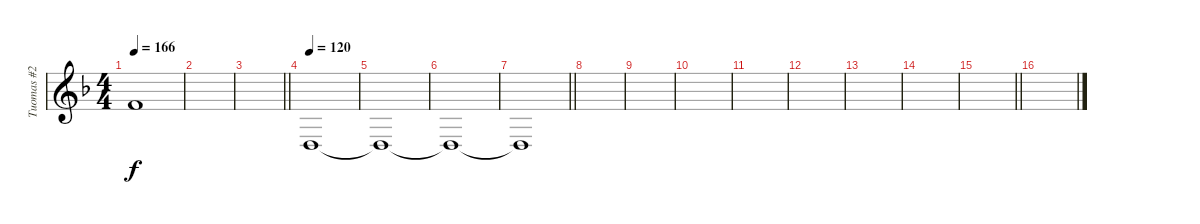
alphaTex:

\track ("Tuomas #2" "Tuomas #2") {instrument stringensemble1}
\staff {score}
\tuning (E4 B3 G3 D3 A2 E2 B1) {hide}
\ts (4 4)
\tempo 166
\clef g2
\ks f
15.4{t}.1{dy f} |
|
\barLineRight lightlight
|
\section ("" "")
\tempo 120
0.4.1{instrument tremolostrings} |
0.4{t}.1{volume 0} |
0.4{t}.1 |
\barLineRight lightlight
0.4{t}.1 |
\section ("" "")
|
|
|
|
|
|
|
\barLineRight lightlight
|
\section ("" "")
